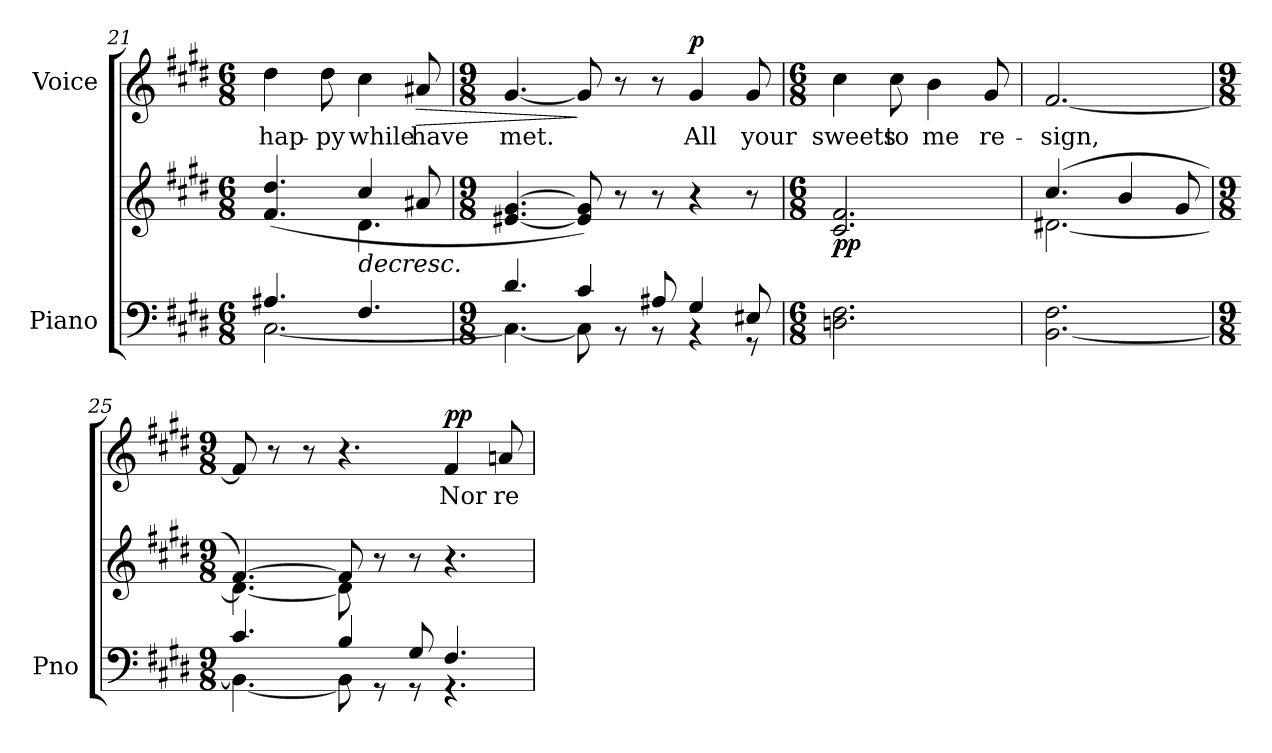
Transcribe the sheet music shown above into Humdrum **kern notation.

**kern	**kern	**dynam	**kern	**text	**dynam
*part2	*part2	*part2	*part1	*part1	*part1
*staff3	*staff2	*staff2/3	*staff1	*staff1	*staff1
*I"Piano	*	*	*I"Voice	*	*
*I'Pno	*	*	*	*	*
*clefF4	*clefG2	*	*clefG2	*	*
*k[f#c#g#d#]	*k[f#c#g#d#]	*	*k[f#c#g#d#]	*	*
*M6/8	*M6/8	*	*M6/8	*	*
=21	=21	=21	=21	=21	=21
*^	*^	*	*	*	*
!	!	!	!	!	!	!LO:LY:b	!
4.A#X/	[2.C#\	(4.f#/ 4.dd#/	4.ryy	.	4dd#\	hap-	.
!	!	!	!	!	!	!LO:LY:b	!
.	.	.	.	.	8dd#\	-py	.
!	!	!	!	!LO:HP:b	!	!LO:LY:b	!
4.F#/	.	4cc#/	4.d#\	>	4cc#\	while	.
!	!	!	!	!	!	!LO:LY:b	!LO:HP:b
.	.	8a#X/	.	.	8a#X/	have	>
*	*	*v	*v	*	*	*	*
=22	=22	=22	=22	=22	=22	=22
*M9/8	*	*M9/8	*	*M9/8	*	*
!	!	!	!	!	!LO:LY:b	!
4.d#/	4.C#\_	[4.e#X/ [4.g#/	.	[4.g#/	met.	.
4c#/	8C#\]	8e#/] 8g#/])	.	8g#/]	.	]
.	8r	8r	.	8r	.	.
8A#X/	8r	8r	.	8r	.	.
!	!	!	!	!	!LO:LY:b	!LO:DY:a
4G#/	4r	4r	.	4g#/	All	p
!	!	!	!	!	!LO:LY:b	!
8E#X/	8r	8r	.	8g#/	your	.
*v	*v	*	*	*	*	*
=23	=23	=23	=23	=23	=23
*M6/8	*M6/8	*	*M6/8	*	*
*^	*	*	*	*	*
!	!	!	!LO:DY:b	!	!LO:LY:b	!
*v	*v	*	*	*	*	*
2.Dn\ 2.F#\	2.c#/ 2.f#/	pp	4cc#\	sweets	.
!	!	!	!	!LO:LY:b	!
.	.	.	8cc#\	to	.
!	!	!	!	!LO:LY:b	!
.	.	.	4b\	me	.
!	!	!	!	!LO:LY:b	!
.	.	.	8g#/	re-	.
!!LO:LB:g=z
=24	=24	=24	=24	=24	=24
*	*^	*	*	*	*
!	!	!	!	!	!LO:LY:b	!
[2.BB\ 2.F#\	(4.cc#/	[2.d#X\	.	[2.f#/	-sign,	.
.	4b/	.	.	.	.	.
.	8g#/	.	.	.	.	.
=25	=25	=25	=25	=25	=25	=25
*M9/8	*M9/8	*	*	*M9/8	*	*
*^	*	*	*	*	*	*
4.c#/	4.BB\_	[4.f#/)	4.d#\_	.	8f#/]	.	.
.	.	.	.	.	8r	.	.
.	.	.	.	.	8r	.	.
4B/	8BB\]	8f#/]	8d#\]	]	4.r	.	.
.	8r	8r	2ryy	.	.	.	.
8G#/	8r	8r	.	.	.	.	.
!	!	!	!	!	!	!LO:LY:b	!LO:DY:a
4.F#/	4.r	4.r	.	.	4f#/	Nor	pp
!	!	!	!	!	!	!LO:LY:b	!
.	.	.	8ryy	.	8an/	re-	.
*v	*v	*	*	*	*	*	*
*	*v	*v	*	*	*	*
=	=	=	=	=	=
*-	*-	*-	*-	*-	*-
